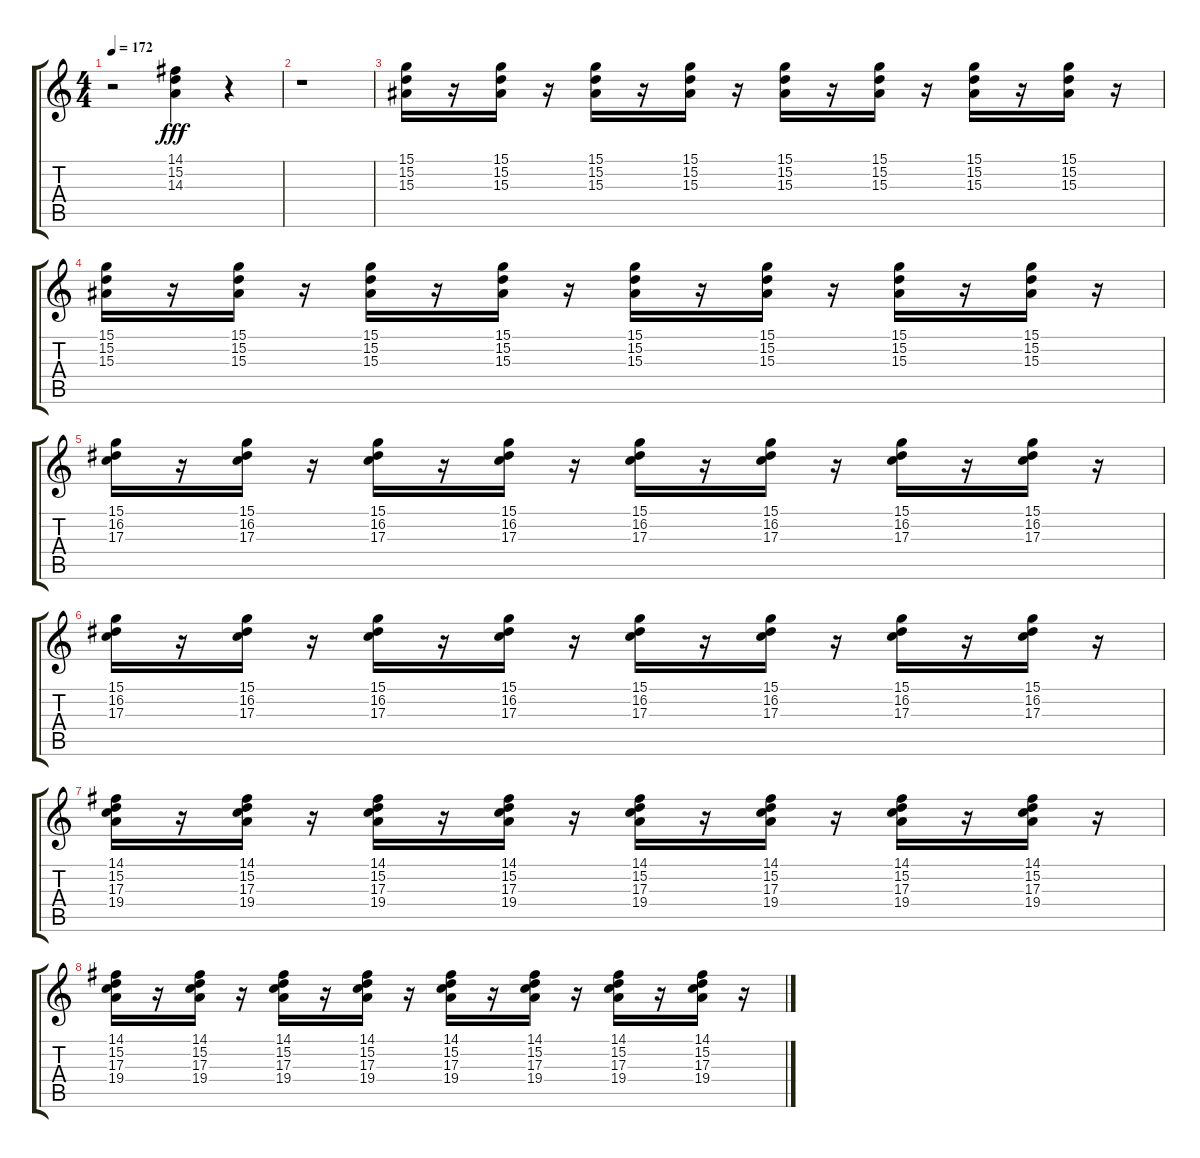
\track "" {instrument acousticgrandpiano}
\staff {score tabs}
\tuning (E4 B3 G3 D3 A2 E2) {hide}
\ts (4 4)
\tempo 172
\clef g2
\ks c
r.2{dy fff instrument acousticgrandpiano} (14.1 15.2 14.3).4 r.4 |
r.1 |
(15.1 15.2 15.3).16 r.16 (15.1 15.2 15.3).16 r.16 (15.1 15.2 15.3).16 r.16 (15.1 15.2 15.3).16 r.16 (15.1 15.2 15.3).16 r.16 (15.1 15.2 15.3).16 r.16 (15.1 15.2 15.3).16 r.16 (15.1 15.2 15.3).16 r.16 |
(15.1 15.2 15.3).16 r.16 (15.1 15.2 15.3).16 r.16 (15.1 15.2 15.3).16 r.16 (15.1 15.2 15.3).16 r.16 (15.1 15.2 15.3).16 r.16 (15.1 15.2 15.3).16 r.16 (15.1 15.2 15.3).16 r.16 (15.1 15.2 15.3).16 r.16 |
(15.1 16.2 17.3).16 r.16 (15.1 16.2 17.3).16 r.16 (15.1 16.2 17.3).16 r.16 (15.1 16.2 17.3).16 r.16 (15.1 16.2 17.3).16 r.16 (15.1 16.2 17.3).16 r.16 (15.1 16.2 17.3).16 r.16 (15.1 16.2 17.3).16 r.16 |
(15.1 16.2 17.3).16 r.16 (15.1 16.2 17.3).16 r.16 (15.1 16.2 17.3).16 r.16 (15.1 16.2 17.3).16 r.16 (15.1 16.2 17.3).16 r.16 (15.1 16.2 17.3).16 r.16 (15.1 16.2 17.3).16 r.16 (15.1 16.2 17.3).16 r.16 |
(14.1 15.2 17.3 19.4).16 r.16 (14.1 15.2 17.3 19.4).16 r.16 (14.1 15.2 17.3 19.4).16 r.16 (14.1 15.2 17.3 19.4).16 r.16 (14.1 15.2 17.3 19.4).16 r.16 (14.1 15.2 17.3 19.4).16 r.16 (14.1 15.2 17.3 19.4).16 r.16 (14.1 15.2 17.3 19.4).16 r.16 |
(14.1 15.2 17.3 19.4).16 r.16 (14.1 15.2 17.3 19.4).16 r.16 (14.1 15.2 17.3 19.4).16 r.16 (14.1 15.2 17.3 19.4).16 r.16 (14.1 15.2 17.3 19.4).16 r.16 (14.1 15.2 17.3 19.4).16 r.16 (14.1 15.2 17.3 19.4).16 r.16 (14.1 15.2 17.3 19.4).16 r.16
